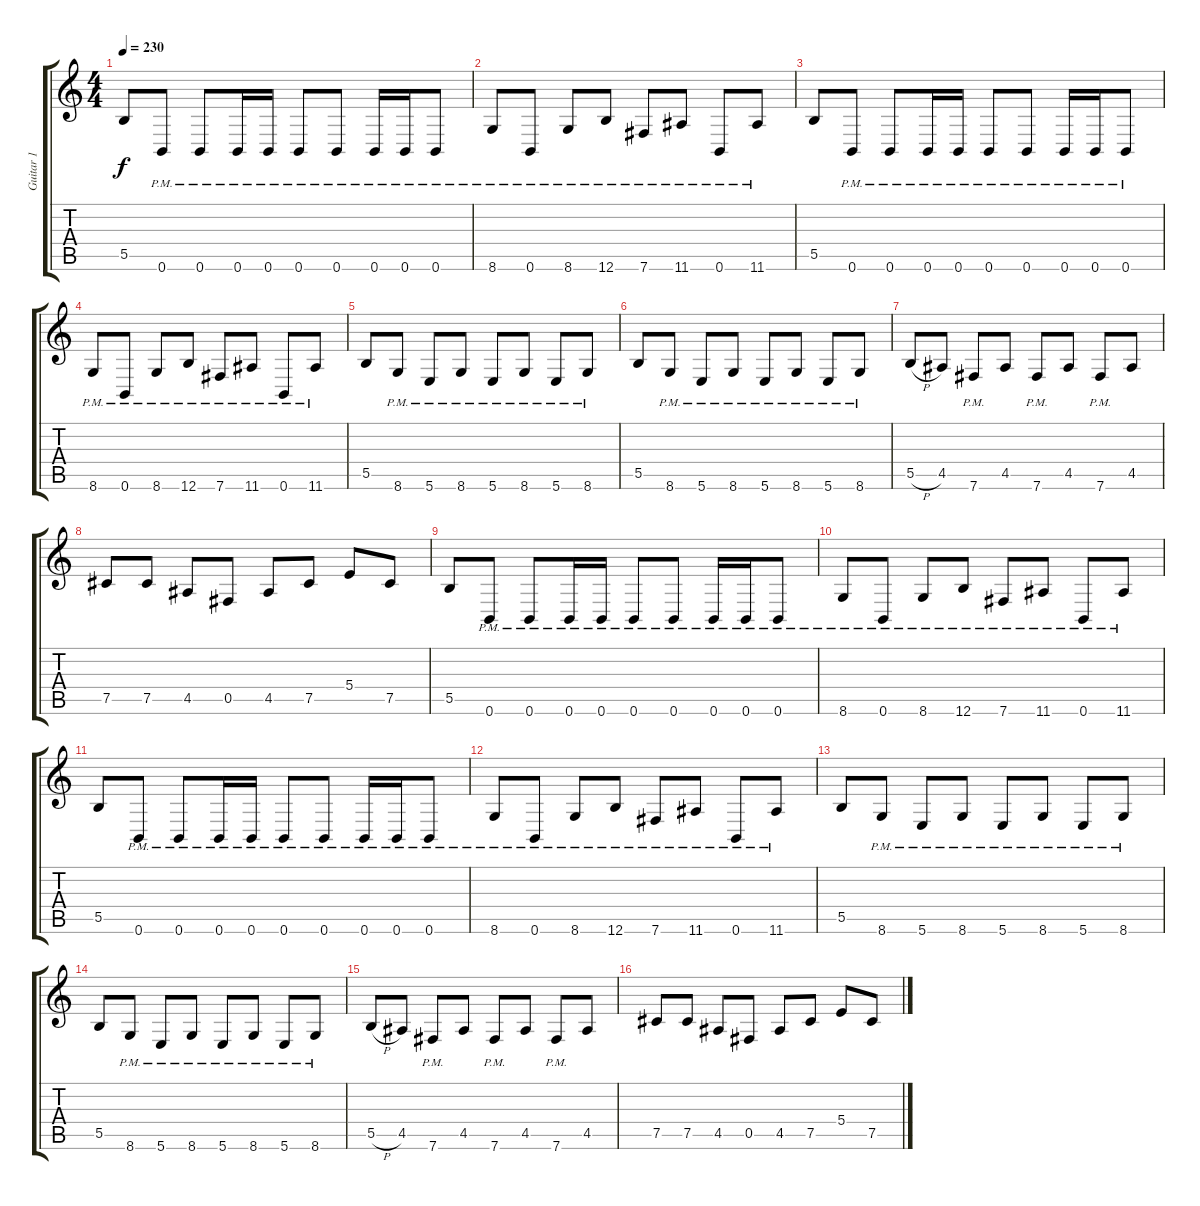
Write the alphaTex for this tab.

\track ("Guitar 1" "Guitar 1") {instrument distortionguitar}
\staff {score tabs}
\tuning (Db4 Ab3 E3 B2 Gb2 B1) {hide}
\ts (4 4)
\tempo 230
\clef g2
\ks c
5.5.8{dy f} 0.6{pm}.8 0.6{pm}.8 0.6{pm}.16 0.6{pm}.16 0.6{pm}.8 0.6{pm}.8 0.6{pm}.16 0.6{pm}.16 0.6{pm}.8 |
8.6{pm}.8 0.6{pm}.8 8.6{pm}.8 12.6{pm}.8 7.6{pm}.8 11.6{pm}.8 0.6{pm}.8 11.6{pm}.8 |
5.5.8 0.6{pm}.8 0.6{pm}.8 0.6{pm}.16 0.6{pm}.16 0.6{pm}.8 0.6{pm}.8 0.6{pm}.16 0.6{pm}.16 0.6{pm}.8 |
8.6{pm}.8 0.6{pm}.8 8.6{pm}.8 12.6{pm}.8 7.6{pm}.8 11.6{pm}.8 0.6{pm}.8 11.6{pm}.8 |
5.5.8 8.6{pm}.8 5.6{pm}.8 8.6{pm}.8 5.6{pm}.8 8.6{pm}.8 5.6{pm}.8 8.6{pm}.8 |
5.5.8 8.6{pm}.8 5.6{pm}.8 8.6{pm}.8 5.6{pm}.8 8.6{pm}.8 5.6{pm}.8 8.6{pm}.8 |
5.5{h}.8 4.5.8 7.6{pm}.8 4.5.8 7.6{pm}.8 4.5.8 7.6{pm}.8 4.5.8 |
7.5.8 7.5.8 4.5.8 0.5.8 4.5.8 7.5.8 5.4.8 7.5.8 |
5.5.8 0.6{pm}.8 0.6{pm}.8 0.6{pm}.16 0.6{pm}.16 0.6{pm}.8 0.6{pm}.8 0.6{pm}.16 0.6{pm}.16 0.6{pm}.8 |
8.6{pm}.8 0.6{pm}.8 8.6{pm}.8 12.6{pm}.8 7.6{pm}.8 11.6{pm}.8 0.6{pm}.8 11.6{pm}.8 |
5.5.8 0.6{pm}.8 0.6{pm}.8 0.6{pm}.16 0.6{pm}.16 0.6{pm}.8 0.6{pm}.8 0.6{pm}.16 0.6{pm}.16 0.6{pm}.8 |
8.6{pm}.8 0.6{pm}.8 8.6{pm}.8 12.6{pm}.8 7.6{pm}.8 11.6{pm}.8 0.6{pm}.8 11.6{pm}.8 |
5.5.8 8.6{pm}.8 5.6{pm}.8 8.6{pm}.8 5.6{pm}.8 8.6{pm}.8 5.6{pm}.8 8.6{pm}.8 |
5.5.8 8.6{pm}.8 5.6{pm}.8 8.6{pm}.8 5.6{pm}.8 8.6{pm}.8 5.6{pm}.8 8.6{pm}.8 |
5.5{h}.8 4.5.8 7.6{pm}.8 4.5.8 7.6{pm}.8 4.5.8 7.6{pm}.8 4.5.8 |
7.5.8 7.5.8 4.5.8 0.5.8 4.5.8 7.5.8 5.4.8 7.5.8
